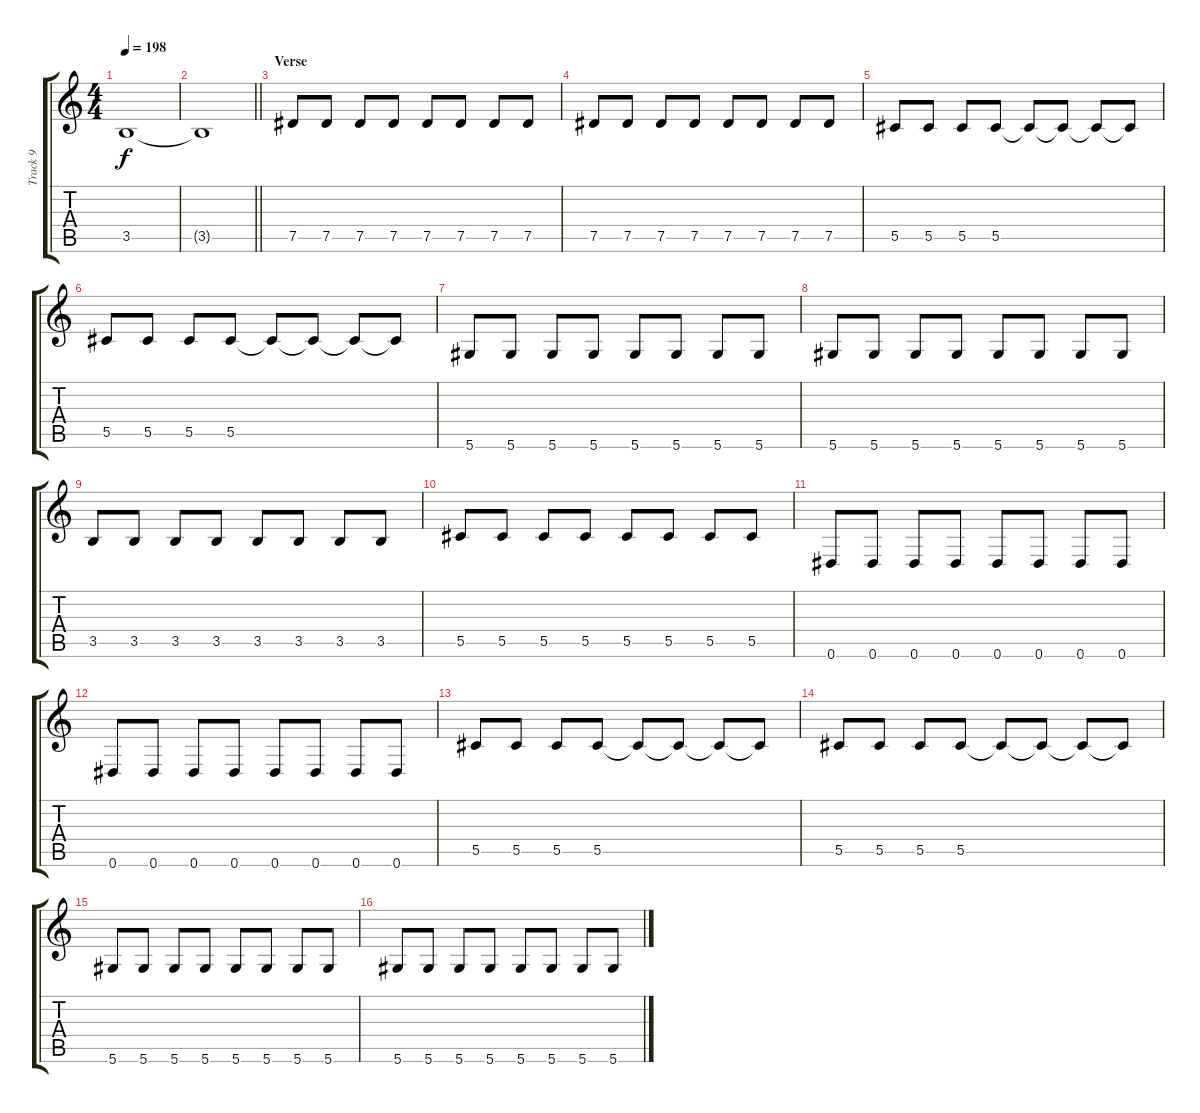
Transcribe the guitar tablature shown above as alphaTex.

\track ("Track 9" "Track 9") {instrument electricbassfinger}
\staff {score tabs}
\tuning (Eb4 Bb3 Gb3 Db3 Ab2 Eb2) {hide}
\ts (4 4)
\tempo 198
\clef g2
\ks c
3.5.1{dy f} |
\barLineRight lightlight
3.5{t}.1 |
\section ("" "Verse")
7.5.8 7.5.8 7.5.8 7.5.8 7.5.8 7.5.8 7.5.8 7.5.8 |
7.5.8 7.5.8 7.5.8 7.5.8 7.5.8 7.5.8 7.5.8 7.5.8 |
5.5.8 5.5.8 5.5.8 5.5.8 5.5{t}.8 5.5{t}.8 5.5{t}.8 5.5{t}.8 |
5.5.8 5.5.8 5.5.8 5.5.8 5.5{t}.8 5.5{t}.8 5.5{t}.8 5.5{t}.8 |
5.6.8 5.6.8 5.6.8 5.6.8 5.6.8 5.6.8 5.6.8 5.6.8 |
5.6.8 5.6.8 5.6.8 5.6.8 5.6.8 5.6.8 5.6.8 5.6.8 |
3.5.8 3.5.8 3.5.8 3.5.8 3.5.8 3.5.8 3.5.8 3.5.8 |
5.5.8 5.5.8 5.5.8 5.5.8 5.5.8 5.5.8 5.5.8 5.5.8 |
0.6.8 0.6.8 0.6.8 0.6.8 0.6.8 0.6.8 0.6.8 0.6.8 |
0.6.8 0.6.8 0.6.8 0.6.8 0.6.8 0.6.8 0.6.8 0.6.8 |
5.5.8 5.5.8 5.5.8 5.5.8 5.5{t}.8 5.5{t}.8 5.5{t}.8 5.5{t}.8 |
5.5.8 5.5.8 5.5.8 5.5.8 5.5{t}.8 5.5{t}.8 5.5{t}.8 5.5{t}.8 |
5.6.8 5.6.8 5.6.8 5.6.8 5.6.8 5.6.8 5.6.8 5.6.8 |
5.6.8 5.6.8 5.6.8 5.6.8 5.6.8 5.6.8 5.6.8 5.6.8
